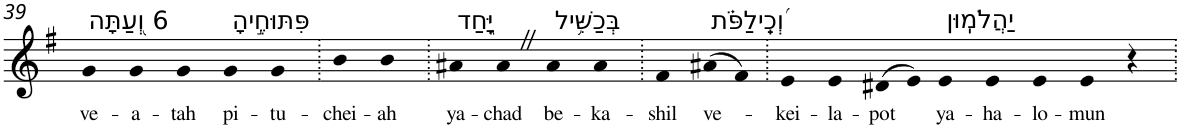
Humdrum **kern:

**kern	**text
*part1	*part1
*staff1	*staff1
*I"Piano	*
*I'Pno	*
!!LO:PB:g=z
*clefG2	*
*k[f#]	*
*G:	*
=39	=39
!LO:TX:a:t=6 וְ֭עַתָּה	!
!	!LO:LY:b
4g	ve-
!	!LO:LY:b
4g	-a-
!	!LO:LY:b
4g	-tah
!LO:TX:a:t=פִּתּוּחֶ֣יהָ	!
!	!LO:LY:b
4g	pi-
!	!LO:LY:b
4g	-tu-
=40.	=40.
!	!LO:LY:b
4b	-chei-
!	!LO:LY:b
4b	-ah
=41.	=41.
!LO:TX:a:t=יָּ֑חַד	!
!	!LO:LY:b
4a#X	ya-
!	!LO:LY:b
4a#Z	-chad
!LO:TX:a:t=בְּכַשִּׁ֥יל	!
!	!LO:LY:b
4a#	be-
!	!LO:LY:b
4a#	-ka-
=42.	=42.
!	!LO:LY:b
4f#	-shil
!LO:TX:a:t=וְ֝כֵֽילַפֹּ֗ת	!
!	!LO:LY:b
(>8a#X	ve-
8f#)	.
=43.	=43.
!	!LO:LY:b
4e	-kei-
!	!LO:LY:b
4e	-la-
!	!LO:LY:b
(>8d#X	-pot
8e)	.
!LO:TX:a:t=יַהֲלֹמֽוּן	!
!	!LO:LY:b
4e	ya-
!	!LO:LY:b
4e	-ha-
!	!LO:LY:b
4e	-lo-
!	!LO:LY:b
4e	-mun
4r	.
=.	=.
*-	*-
